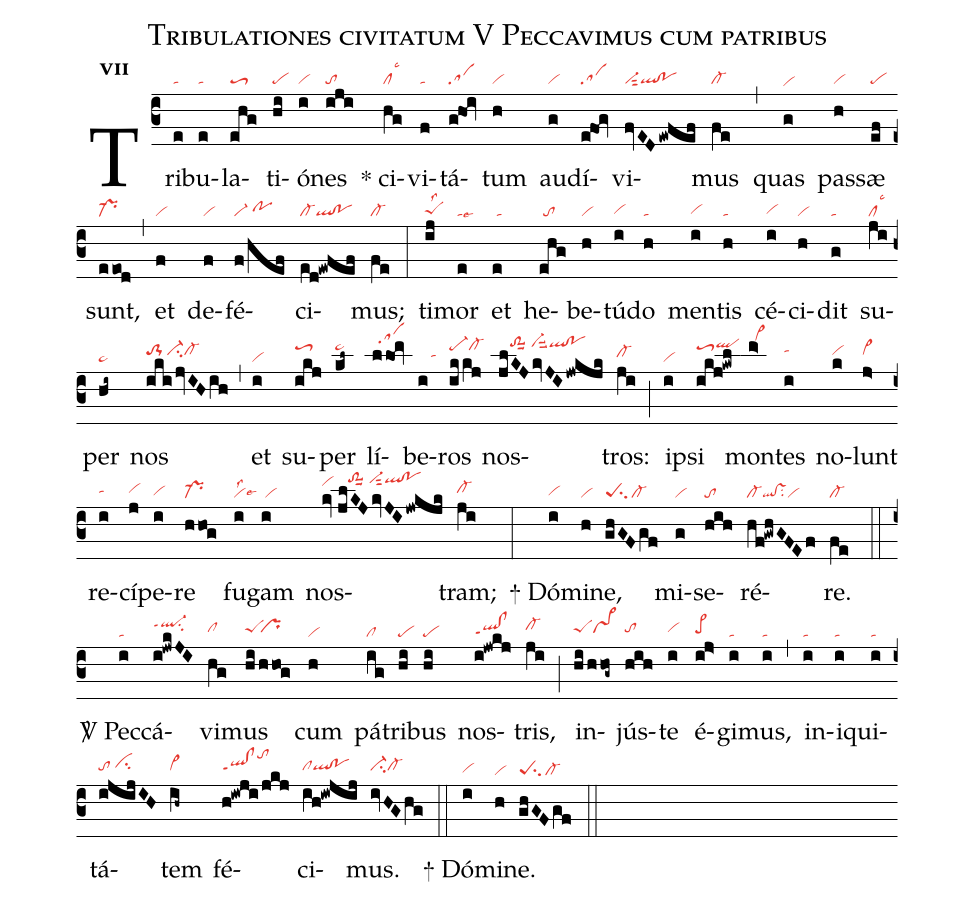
name:Tribulationes civitatum V Peccavimus cum patribus;
office-part:re;
mode:7;
nabc-lines:1;
%%
initial-style: 1;
name:Tribulationes civitatum;
mode: 7;
office-part: Responsorium;
annotation: Resp.;
annotation: vii;
nabc-lines:1;
%%
(c3) Tri(e|ta)bu(e|ta)la(ehg|toS3)ti(hi|pe)ó(i|vi)nes(iji|to) <sp>*</sp> ci(hg|cllsc3)vi(f|ta)tá(g@hoi|sa)tum(h|vi) au(g|vi)dí(e@fog|sa)vi(fvED/ewfef|vi-sut2ql!po)mus(fe|cl-) (,) quas(g|vihe) pas(h|vi)sæ(ef|pe) sunt,(eeod|pr-) (,) et(f|vi) de(f|vi)fé(f/hef|vi-/pohh)ci(ed!ewfef|cl-ql!po)mus;(fe|cl-) (:) ti(ij|peShglss2)mor(e|talse6) et(e|/ta) he(ehg|/to)be(h|vi)tú(i|vihg)do(h|ta) men(i|vihg)tis(h|ta) cé(i|vihg)ci(h|vi)dit(g|ta) su(ji|cllsc3)per(hi~|pe~) nos(iki/jvIHih|to-1hi/ci-hicl-hi) (,) et(i|vi) su(ikj|toS3hk)per(kl~|pe~hk) lí(llom|//sahn)be(i|////tahh)ros(ik/kj|pe-hkcl-hk) nos(jlKJkvJI/jwkjk|///to-1hlsuu1/vi-hlsuu2qlhl!pohl)tros:(ji|cl-hh) (;) ip(i|vi)si(ikj!kwl|toS3hkqlhl) mon(m>|//vi>hp)tes(i|tahj) no(k|vihi)lunt(j>|vi>hi) re(i|tahh)cí(j|vihh)pe(i|vihg)re(hhog|pr-) fu(i|vilss2lse6)gam(i|/vi) nos(kv//jlKJkvJI/jwkjk|vihk////to-1hlsuu1/vi-hlsut2qlhl!pohl)tram;(ji|cl-hh) (:) <sp>+</sp> Dó(i|vihg)mi(h|vi)ne,(ghGFgf|peSsu2cl-) mi(g|vi)se(hih|to)ré(hf!gwhGFEf|cl-ql!vssu2vi)re.(fe|cl-) (::)

<sp>V/</sp> Pec(i|ta)cá(i!jwkJI|ql-hjppt1su2)vi(hg|clhh)mus(hi/hhog|peShh`prhh) cum(h|vi) pá(ig|cl)tri(hi|pe)bus(hi|pe) nos(i!jwkj|qlhg!clhgppt1)tris,(ji|cl-hi) (;) in(hi/hhog~|peShhvs>hh)jús(hih|tohh)te(i|vihh) é(ij>|pe>hh)gi(i|ta)mus,(i|ta) (,)in(i|ta)i(i|ta)qui(i|ta)tá(ijijIH|tohh/cihi)tem(ih~|vi>hh) fé(h!iwji/jkj|qlhh!clhhppt1tohm)ci(ih!iwjij|clhhqlhh!pohh)mus.(ivHGhg|ci-hhcl-hh) (::)

<sp>+</sp> Dó(i|vihg)mi(h|vi)ne.(ghGFgf|peSsu2cl-) (::)
